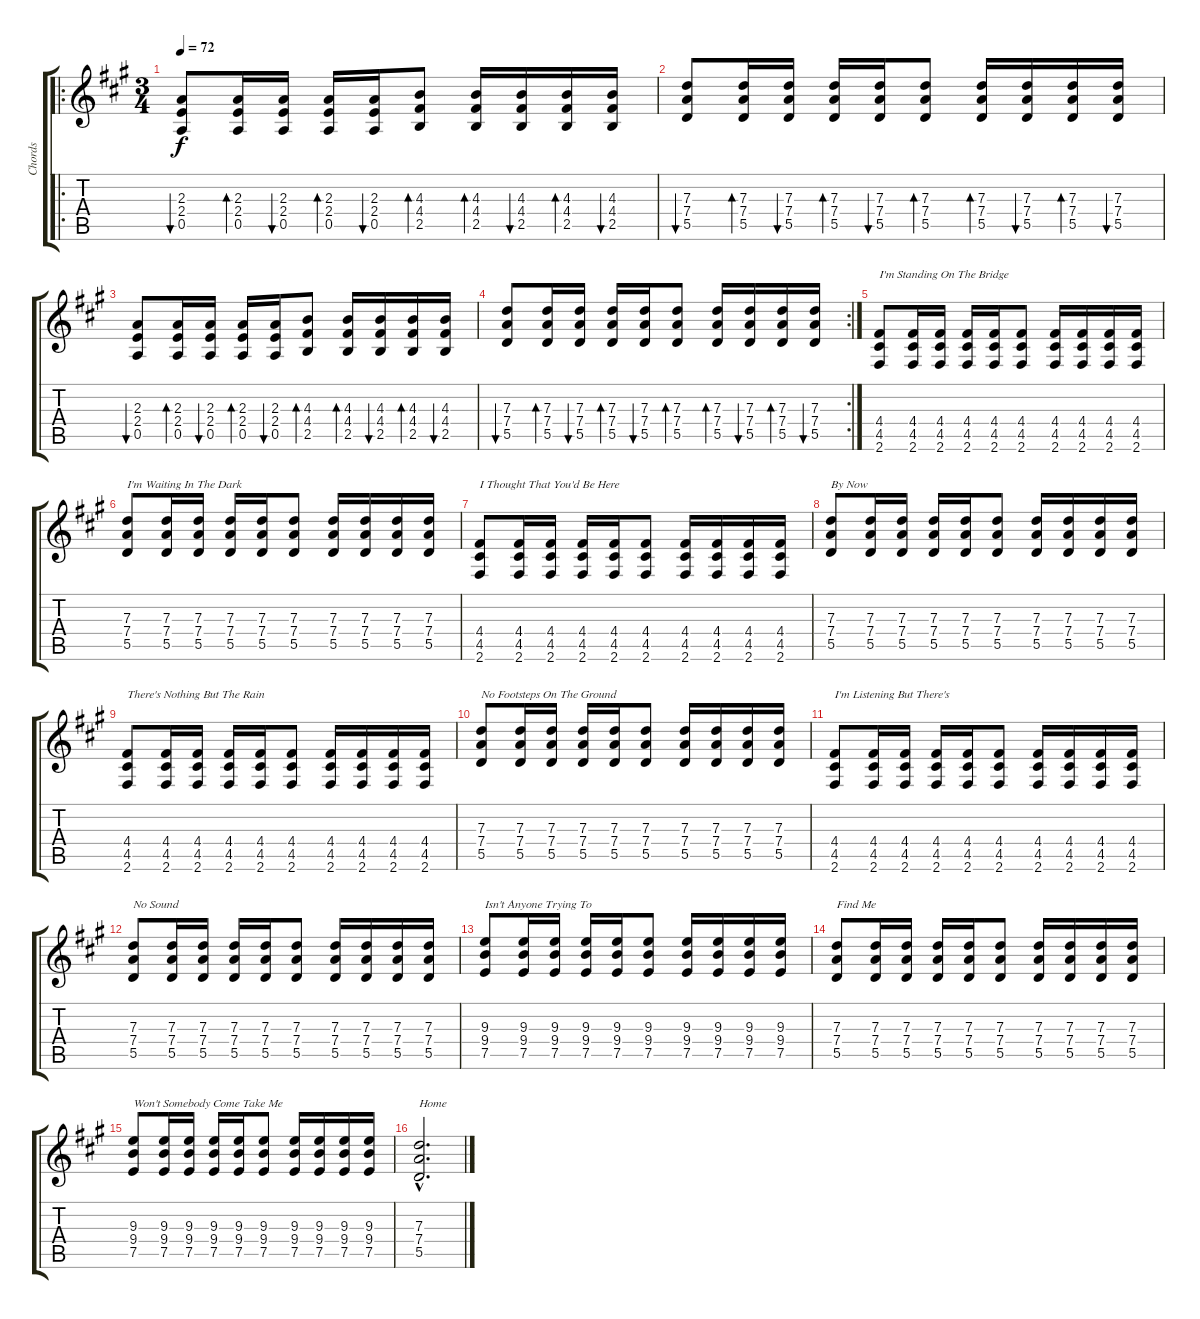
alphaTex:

\track ("Chords" "Chords") {instrument acousticguitarsteel}
\staff {score tabs}
\tuning (E4 B3 G3 D3 A2 E2) {hide}
\ro
\ts (3 4)
\tempo 72
\clef g2
\ks a
(2.3 2.4 0.5).8{bu 120 dy f instrument acousticguitarsteel} (2.3 2.4 0.5).16{bd 480} (2.3 2.4 0.5).16{bu 480} (2.3 2.4 0.5).16{bd 480} (2.3 2.4 0.5).16{bu 480} (4.3 4.4 2.5).8{bd 120} (4.3 4.4 2.5).16{bd 60} (4.3 4.4 2.5).16{bu 60} (4.3 4.4 2.5).16{bd 60} (4.3 4.4 2.5).16{bu 60} |
(7.3 7.4 5.5).8{bu 120} (7.3 7.4 5.5).16{bd 480} (7.3 7.4 5.5).16{bu 480} (7.3 7.4 5.5).16{bd 480} (7.3 7.4 5.5).16{bu 480} (7.3 7.4 5.5).8{bd 120} (7.3 7.4 5.5).16{bd 60} (7.3 7.4 5.5).16{bu 60} (7.3 7.4 5.5).16{bd 60} (7.3 7.4 5.5).16{bu 60} |
(2.3 2.4 0.5).8{bu 120} (2.3 2.4 0.5).16{bd 480} (2.3 2.4 0.5).16{bu 480} (2.3 2.4 0.5).16{bd 480} (2.3 2.4 0.5).16{bu 480} (4.3 4.4 2.5).8{bd 120} (4.3 4.4 2.5).16{bd 60} (4.3 4.4 2.5).16{bu 60} (4.3 4.4 2.5).16{bd 60} (4.3 4.4 2.5).16{bu 60} |
\rc 2
(7.3 7.4 5.5).8{bu 120} (7.3 7.4 5.5).16{bd 480} (7.3 7.4 5.5).16{bu 480} (7.3 7.4 5.5).16{bd 480} (7.3 7.4 5.5).16{bu 480} (7.3 7.4 5.5).8{bd 120} (7.3 7.4 5.5).16{bd 60} (7.3 7.4 5.5).16{bu 60} (7.3 7.4 5.5).16{bd 60} (7.3 7.4 5.5).16{bu 60} |
(4.4 4.5 2.6).8{txt "I'm Standing On The Bridge"} (4.4 4.5 2.6).16 (4.4 4.5 2.6).16 (4.4 4.5 2.6).16 (4.4 4.5 2.6).16 (4.4 4.5 2.6).8 (4.4 4.5 2.6).16 (4.4 4.5 2.6).16 (4.4 4.5 2.6).16 (4.4 4.5 2.6).16 |
(7.3 7.4 5.5).8{txt "I'm Waiting In The Dark"} (7.3 7.4 5.5).16 (7.3 7.4 5.5).16 (7.3 7.4 5.5).16 (7.3 7.4 5.5).16 (7.3 7.4 5.5).8 (7.3 7.4 5.5).16 (7.3 7.4 5.5).16 (7.3 7.4 5.5).16 (7.3 7.4 5.5).16 |
(4.4 4.5 2.6).8{txt "I Thought That You'd Be Here "} (4.4 4.5 2.6).16 (4.4 4.5 2.6).16 (4.4 4.5 2.6).16 (4.4 4.5 2.6).16 (4.4 4.5 2.6).8 (4.4 4.5 2.6).16 (4.4 4.5 2.6).16 (4.4 4.5 2.6).16 (4.4 4.5 2.6).16 |
(7.3 7.4 5.5).8{txt "By Now"} (7.3 7.4 5.5).16 (7.3 7.4 5.5).16 (7.3 7.4 5.5).16 (7.3 7.4 5.5).16 (7.3 7.4 5.5).8 (7.3 7.4 5.5).16 (7.3 7.4 5.5).16 (7.3 7.4 5.5).16 (7.3 7.4 5.5).16 |
(4.4 4.5 2.6).8{txt "There's Nothing But The Rain"} (4.4 4.5 2.6).16 (4.4 4.5 2.6).16 (4.4 4.5 2.6).16 (4.4 4.5 2.6).16 (4.4 4.5 2.6).8 (4.4 4.5 2.6).16 (4.4 4.5 2.6).16 (4.4 4.5 2.6).16 (4.4 4.5 2.6).16 |
(7.3 7.4 5.5).8{txt "No Footsteps On The Ground"} (7.3 7.4 5.5).16 (7.3 7.4 5.5).16 (7.3 7.4 5.5).16 (7.3 7.4 5.5).16 (7.3 7.4 5.5).8 (7.3 7.4 5.5).16 (7.3 7.4 5.5).16 (7.3 7.4 5.5).16 (7.3 7.4 5.5).16 |
(4.4 4.5 2.6).8{txt "I'm Listening But There's"} (4.4 4.5 2.6).16 (4.4 4.5 2.6).16 (4.4 4.5 2.6).16 (4.4 4.5 2.6).16 (4.4 4.5 2.6).8 (4.4 4.5 2.6).16 (4.4 4.5 2.6).16 (4.4 4.5 2.6).16 (4.4 4.5 2.6).16 |
(7.3 7.4 5.5).8{txt "No Sound"} (7.3 7.4 5.5).16 (7.3 7.4 5.5).16 (7.3 7.4 5.5).16 (7.3 7.4 5.5).16 (7.3 7.4 5.5).8 (7.3 7.4 5.5).16 (7.3 7.4 5.5).16 (7.3 7.4 5.5).16 (7.3 7.4 5.5).16 |
(9.3 9.4 7.5).8{txt "Isn't Anyone Trying To"} (9.3 9.4 7.5).16 (9.3 9.4 7.5).16 (9.3 9.4 7.5).16 (9.3 9.4 7.5).16 (9.3 9.4 7.5).8 (9.3 9.4 7.5).16 (9.3 9.4 7.5).16 (9.3 9.4 7.5).16 (9.3 9.4 7.5).16 |
(7.3 7.4 5.5).8{txt "Find Me"} (7.3 7.4 5.5).16 (7.3 7.4 5.5).16 (7.3 7.4 5.5).16 (7.3 7.4 5.5).16 (7.3 7.4 5.5).8 (7.3 7.4 5.5).16 (7.3 7.4 5.5).16 (7.3 7.4 5.5).16 (7.3 7.4 5.5).16 |
(9.3 9.4 7.5).8{txt "Won't Somebody Come Take Me"} (9.3 9.4 7.5).16 (9.3 9.4 7.5).16 (9.3 9.4 7.5).16 (9.3 9.4 7.5).16 (9.3 9.4 7.5).8 (9.3 9.4 7.5).16 (9.3 9.4 7.5).16 (9.3 9.4 7.5).16 (9.3 9.4 7.5).16 |
(7.3{hac} 7.4{hac} 5.5{hac}).2{d txt "Home"}
